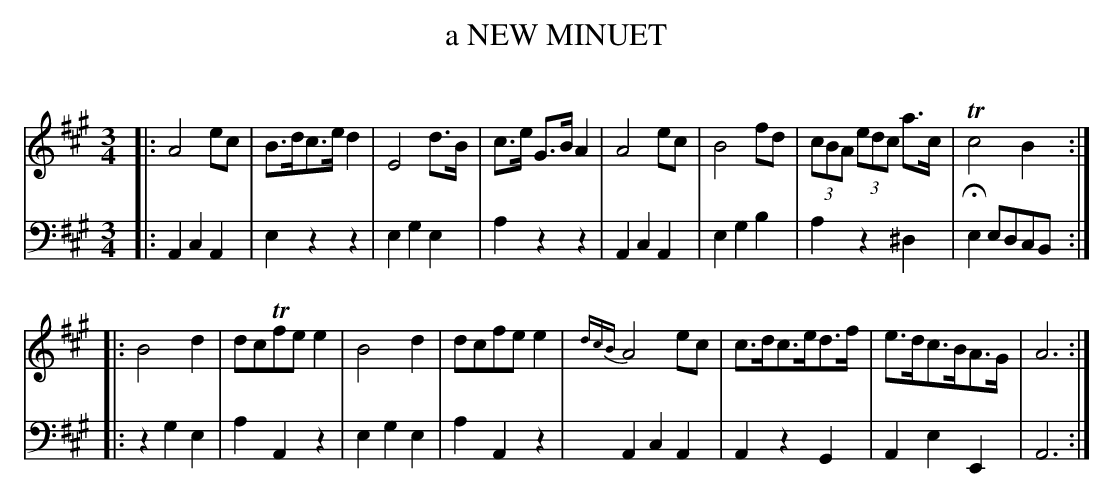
X:1
T: a NEW MINUET
C:
M: 3/4
L: 1/8
K: A
V: 1 staves=2
|:\
A4 ec | B>dc>ed2 | E4 d>B | c>e G>B A2 |\
A4 ec | B4 fd | (3cBA (3edc a>c | Tc4 B2 :|
|:\
B4 d2 | dcTfee2 | B4 d2 | dcfe e2 |{dcB}\
A4 ec | c>dc>ed>f | e>dc>BA>G | A6 :|
V: 2 clef=bass middle=d
|:\
A2c2A2 | e2z2z2 | e2g2e2 | a2z2z2 | A2c2A2 | e2g2b2 |
a2z2^d2 | He2edcB :| |: z2g2e2 | a2A2z2 | e2g2e2 | a2A2z2 |
A2c2A2 | A2z2G2 | A2e2E2 | A6 :|
